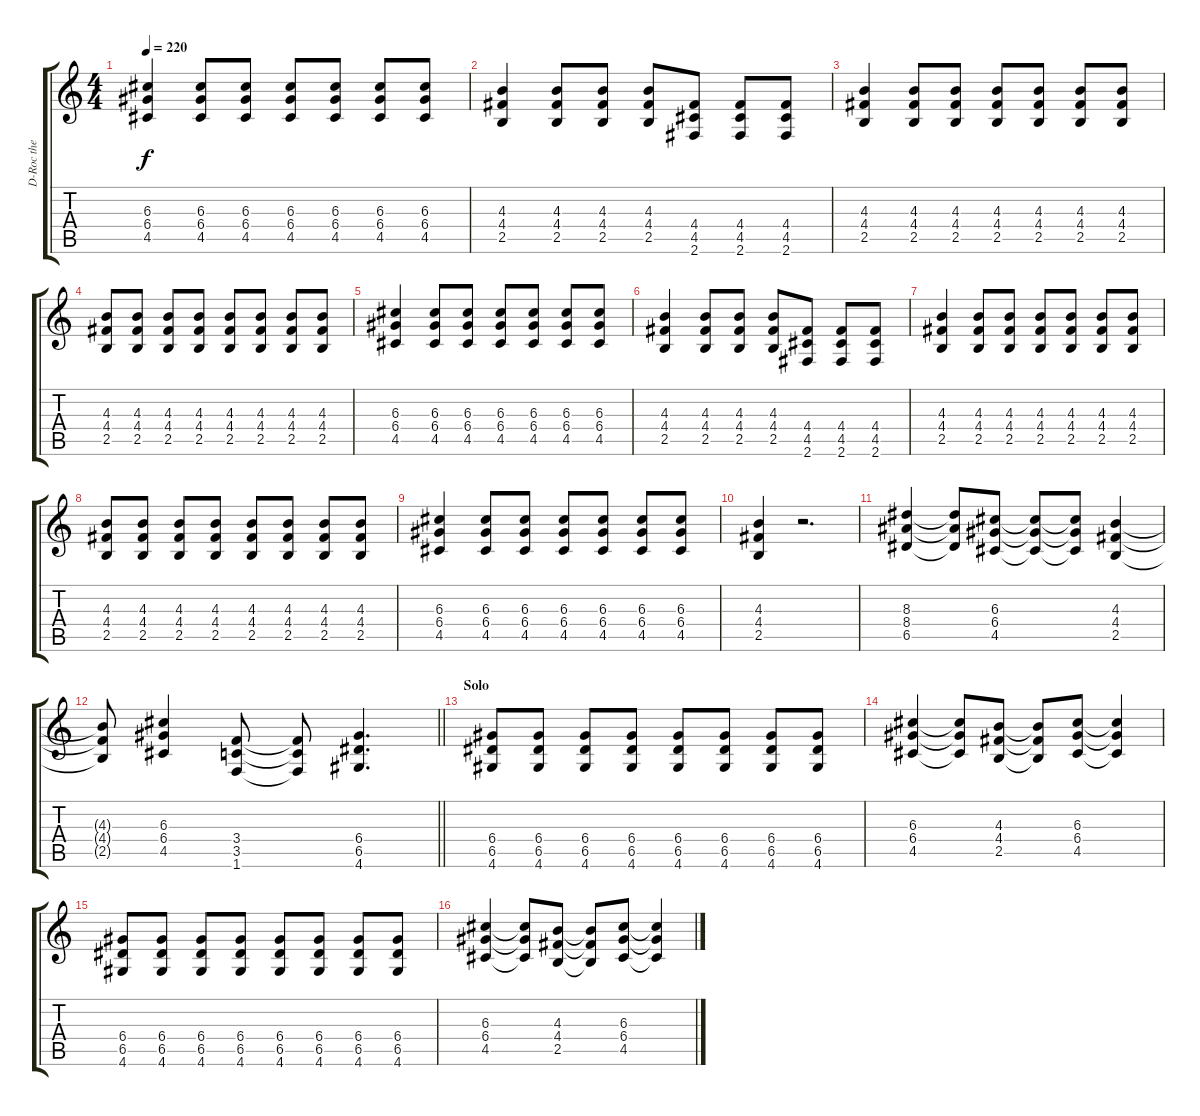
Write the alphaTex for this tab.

\track ("D-Roc the Executioner" "D-Roc the ") {instrument distortionguitar}
\staff {score tabs}
\tuning (E4 B3 G3 D3 A2 E2) {hide}
\ts (4 4)
\tempo 220
\clef g2
\ks c
(6.3 6.4 4.5).4{dy f} (6.3 6.4 4.5).8 (6.3 6.4 4.5).8 (6.3 6.4 4.5).8 (6.3 6.4 4.5).8 (6.3 6.4 4.5).8 (6.3 6.4 4.5).8 |
(4.3 4.4 2.5).4 (4.3 4.4 2.5).8 (4.3 4.4 2.5).8 (4.3 4.4 2.5).8 (4.4 4.5 2.6).8 (4.4 4.5 2.6).8 (4.4 4.5 2.6).8 |
(4.3 4.4 2.5).4 (4.3 4.4 2.5).8 (4.3 4.4 2.5).8 (4.3 4.4 2.5).8 (4.3 4.4 2.5).8 (4.3 4.4 2.5).8 (4.3 4.4 2.5).8 |
(4.3 4.4 2.5).8 (4.3 4.4 2.5).8 (4.3 4.4 2.5).8 (4.3 4.4 2.5).8 (4.3 4.4 2.5).8 (4.3 4.4 2.5).8 (4.3 4.4 2.5).8 (4.3 4.4 2.5).8 |
(6.3 6.4 4.5).4 (6.3 6.4 4.5).8 (6.3 6.4 4.5).8 (6.3 6.4 4.5).8 (6.3 6.4 4.5).8 (6.3 6.4 4.5).8 (6.3 6.4 4.5).8 |
(4.3 4.4 2.5).4 (4.3 4.4 2.5).8 (4.3 4.4 2.5).8 (4.3 4.4 2.5).8 (4.4 4.5 2.6).8 (4.4 4.5 2.6).8 (4.4 4.5 2.6).8 |
(4.3 4.4 2.5).4 (4.3 4.4 2.5).8 (4.3 4.4 2.5).8 (4.3 4.4 2.5).8 (4.3 4.4 2.5).8 (4.3 4.4 2.5).8 (4.3 4.4 2.5).8 |
(4.3 4.4 2.5).8 (4.3 4.4 2.5).8 (4.3 4.4 2.5).8 (4.3 4.4 2.5).8 (4.3 4.4 2.5).8 (4.3 4.4 2.5).8 (4.3 4.4 2.5).8 (4.3 4.4 2.5).8 |
(6.3 6.4 4.5).4 (6.3 6.4 4.5).8 (6.3 6.4 4.5).8 (6.3 6.4 4.5).8 (6.3 6.4 4.5).8 (6.3 6.4 4.5).8 (6.3 6.4 4.5).8 |
(4.3 4.4 2.5).4 r.2{d} |
(8.3 8.4 6.5).4 (8.3{t} 8.4{t} 6.5{t}).8 (6.3 6.4 4.5).8 (6.3{t} 6.4{t} 4.5{t}).8 (6.3{t} 6.4{t} 4.5{t}).8 (4.3 4.4 2.5).4 |
\barLineRight lightlight
(4.3{t} 4.4{t} 2.5{t}).8 (6.3 6.4 4.5).4 (3.4 3.5 1.6).8 (3.4{t} 3.5{t} 1.6{t}).8 (6.4 6.5 4.6).4{d} |
\section ("" "Solo")
(6.4 6.5 4.6).8 (6.4 6.5 4.6).8 (6.4 6.5 4.6).8 (6.4 6.5 4.6).8 (6.4 6.5 4.6).8 (6.4 6.5 4.6).8 (6.4 6.5 4.6).8 (6.4 6.5 4.6).8 |
(6.3 6.4 4.5).4 (6.3{t} 6.4{t} 4.5{t}).8 (4.3 4.4 2.5).8 (4.3{t} 4.4{t} 2.5{t}).8 (6.3 6.4 4.5).8 (6.3{t} 6.4{t} 4.5{t}).4 |
(6.4 6.5 4.6).8 (6.4 6.5 4.6).8 (6.4 6.5 4.6).8 (6.4 6.5 4.6).8 (6.4 6.5 4.6).8 (6.4 6.5 4.6).8 (6.4 6.5 4.6).8 (6.4 6.5 4.6).8 |
(6.3 6.4 4.5).4 (6.3{t} 6.4{t} 4.5{t}).8 (4.3 4.4 2.5).8 (4.3{t} 4.4{t} 2.5{t}).8 (6.3 6.4 4.5).8 (6.3{t} 6.4{t} 4.5{t}).4
